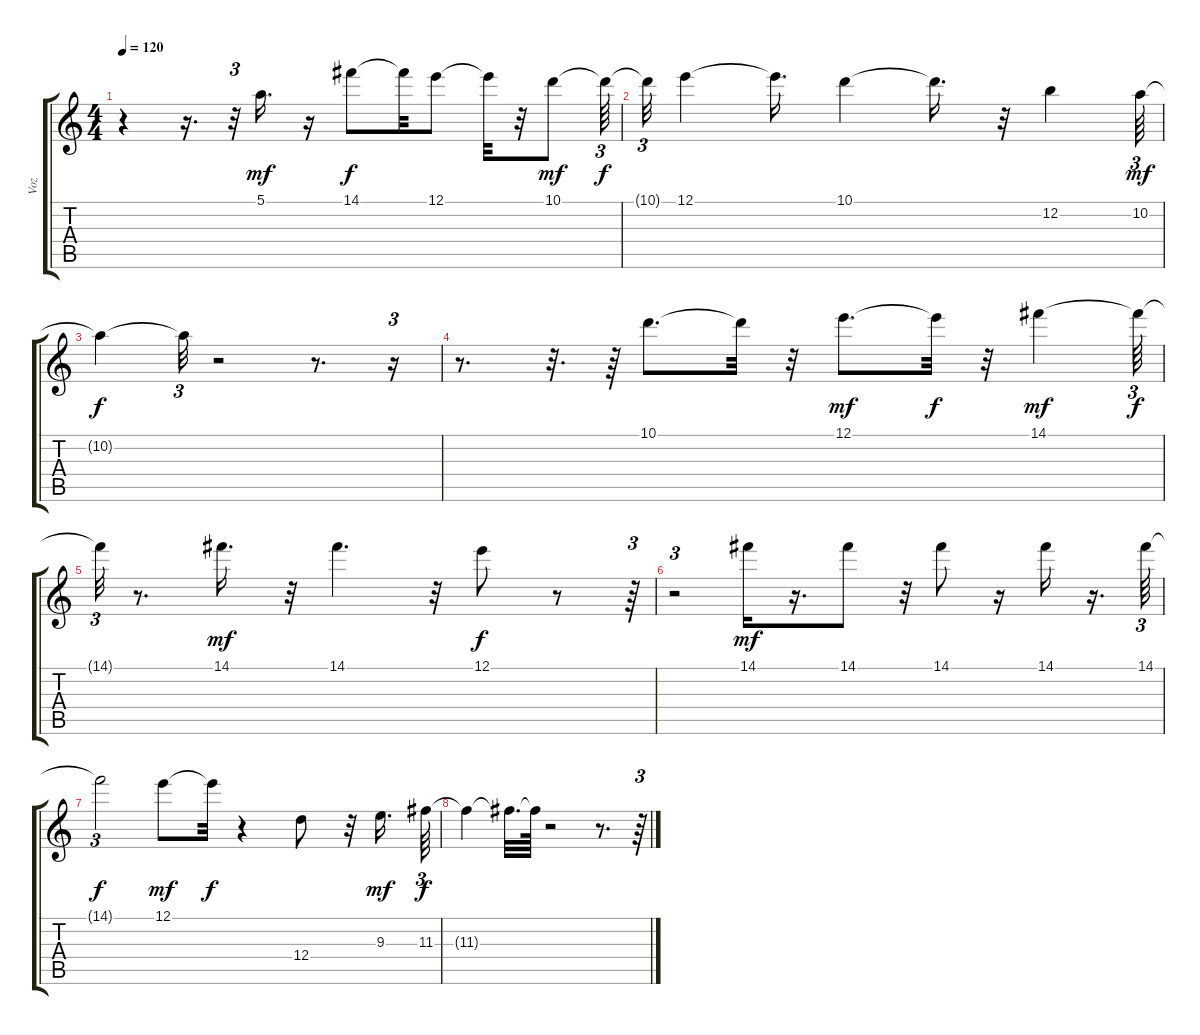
\track ("Voz" "Voz") {instrument acousticguitarsteel}
\staff {score tabs}
\tuning (E4 B3 G3 D3 A2 E2) {hide}
\ts (4 4)
\tempo 120
\clef g2
\ks c
r.4{dy f} r.16{d} r.32{tu (3 2)} 5.1.16{d dy mf} r.16 14.1.8{dy f} 14.1{t}.32 12.1.8 12.1{t}.32 r.32 10.1.8{dy mf} 10.1{t}.64{tu (3 2) dy f} |
10.1{t}.32{tu (3 2)} 12.1.4 12.1{t}.16{d} 10.1.4 10.1{t}.16{d} r.32 12.2.4 10.2.64{tu (3 2) dy mf} |
10.2{t}.4{dy f} 10.2{t}.32{tu (3 2)} r.2 r.8{d} r.16{tu (3 2)} |
r.8{d} r.32{d} r.64 10.1.8{d} 10.1{t}.32 r.32 12.1.8{d dy mf} 12.1{t}.32{dy f} r.32 14.1.4{dy mf} 14.1{t}.64{tu (3 2) dy f} |
14.1{t}.32{tu (3 2)} r.8{d} 14.1.16{d dy mf} r.32 14.1.4{d} r.32 12.1.8{dy f} r.8 r.64{tu (3 2)} |
r.2{tu (3 2)} 14.1.16{dy mf} r.16{d} 14.1.8 r.32 14.1.8 r.16 14.1.16 r.16{d} 14.1.64{tu (3 2)} |
14.1{t}.2{tu (3 2) dy f} 12.1.8{dy mf} 12.1{t}.32{dy f} r.4 12.4.8 r.32 9.3.16{d dy mf} 11.3.64{tu (3 2) dy f} |
11.3{t}.4 11.3{t}.32{d} 11.3{t}.64 r.2 r.8{d} r.64{tu (3 2)}
